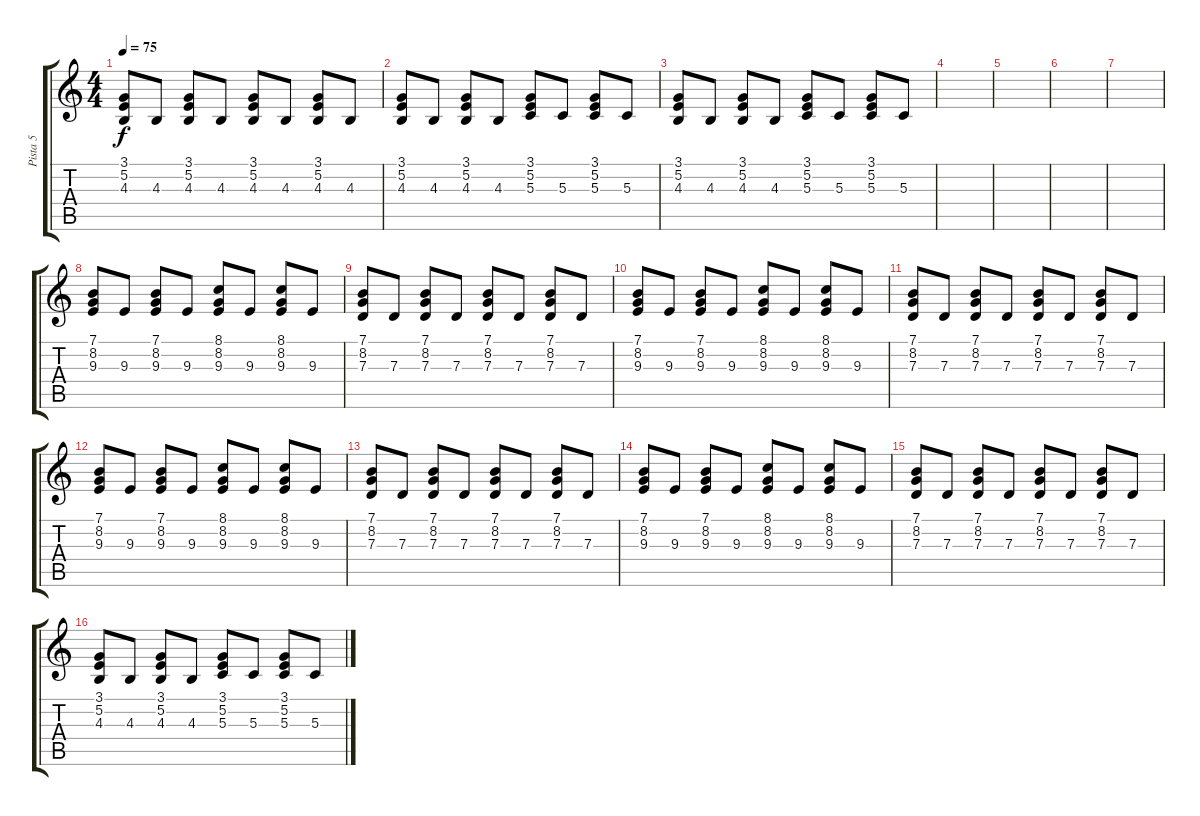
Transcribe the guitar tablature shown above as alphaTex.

\track ("Pista 5" "Pista 5") {instrument acousticgrandpiano}
\staff {score tabs}
\tuning (E4 B3 G3 D3 A2 E2) {hide}
\ts (4 4)
\tempo 75
\clef g2
\ks c
(3.1 5.2 4.3).8{dy f} 4.3.8 (3.1 5.2 4.3).8 4.3.8 (3.1 5.2 4.3).8 4.3.8 (3.1 5.2 4.3).8 4.3.8 |
(3.1 5.2 4.3).8 4.3.8 (3.1 5.2 4.3).8 4.3.8 (3.1 5.2 5.3).8 5.3.8 (3.1 5.2 5.3).8 5.3.8 |
(3.1 5.2 4.3).8 4.3.8 (3.1 5.2 4.3).8 4.3.8 (3.1 5.2 5.3).8 5.3.8 (3.1 5.2 5.3).8 5.3.8 |
|
|
|
|
(7.1 8.2 9.3).8 9.3.8 (7.1 8.2 9.3).8 9.3.8 (8.1 8.2 9.3).8 9.3.8 (8.1 8.2 9.3).8 9.3.8 |
(7.1 8.2 7.3).8 7.3.8 (7.1 8.2 7.3).8 7.3.8 (7.1 8.2 7.3).8 7.3.8 (7.1 8.2 7.3).8 7.3.8 |
(7.1 8.2 9.3).8 9.3.8 (7.1 8.2 9.3).8 9.3.8 (8.1 8.2 9.3).8 9.3.8 (8.1 8.2 9.3).8 9.3.8 |
(7.1 8.2 7.3).8 7.3.8 (7.1 8.2 7.3).8 7.3.8 (7.1 8.2 7.3).8 7.3.8 (7.1 8.2 7.3).8 7.3.8 |
(7.1 8.2 9.3).8 9.3.8 (7.1 8.2 9.3).8 9.3.8 (8.1 8.2 9.3).8 9.3.8 (8.1 8.2 9.3).8 9.3.8 |
(7.1 8.2 7.3).8 7.3.8 (7.1 8.2 7.3).8 7.3.8 (7.1 8.2 7.3).8 7.3.8 (7.1 8.2 7.3).8 7.3.8 |
(7.1 8.2 9.3).8 9.3.8 (7.1 8.2 9.3).8 9.3.8 (8.1 8.2 9.3).8 9.3.8 (8.1 8.2 9.3).8 9.3.8 |
(7.1 8.2 7.3).8 7.3.8 (7.1 8.2 7.3).8 7.3.8 (7.1 8.2 7.3).8 7.3.8 (7.1 8.2 7.3).8 7.3.8 |
(3.1 5.2 4.3).8 4.3.8 (3.1 5.2 4.3).8 4.3.8 (3.1 5.2 5.3).8 5.3.8 (3.1 5.2 5.3).8 5.3.8
